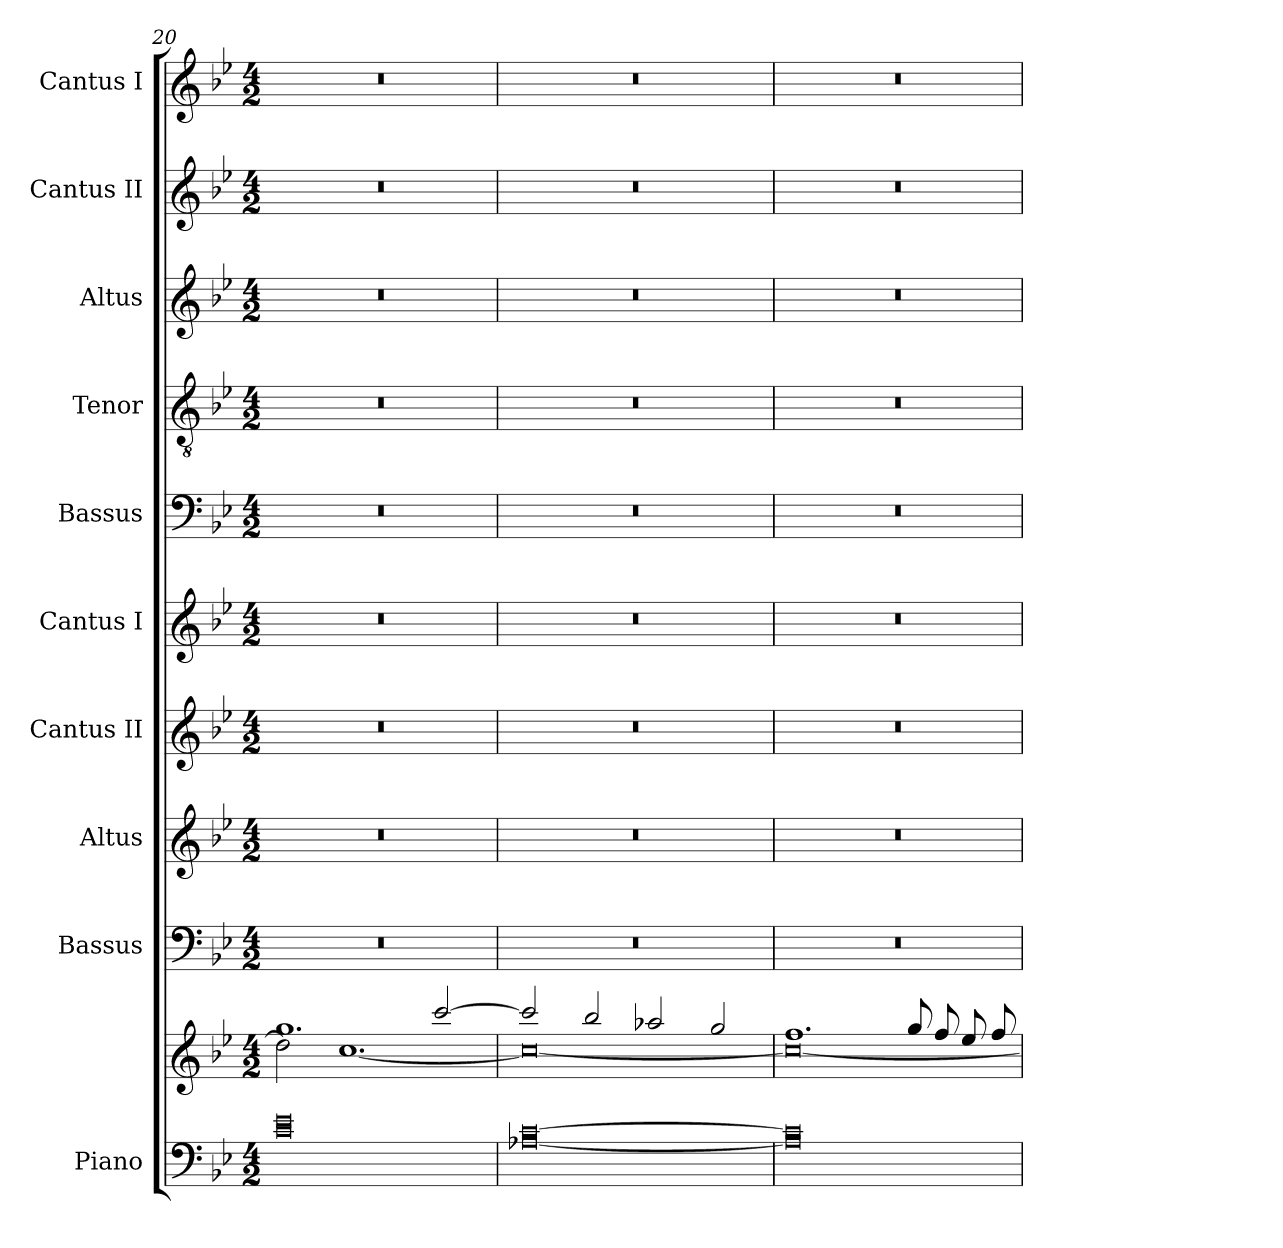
**kern	**kern	**kern	**kern	**kern	**kern	**kern	**kern	**kern	**kern	**kern
*part10	*part10	*part9	*part8	*part7	*part6	*part5	*part4	*part3	*part2	*part1
*staff11	*staff10	*staff9	*staff8	*staff7	*staff6	*staff5	*staff4	*staff3	*staff2	*staff1
*I"Piano	*	*I"Bassus	*I"Altus	*I"Cantus II	*I"Cantus I	*I"Bassus	*I"Tenor	*I"Altus	*I"Cantus II	*I"Cantus I
*I'Pno	*	*I'B.	*I'A.	*I'C.2	*I'C.1	*I'B.	*I'T.	*I'A.	*I'C.2	*I'C.1
*clefF4	*clefG2	*clefF4	*clefG2	*clefG2	*clefG2	*clefF4	*clefGv2	*clefG2	*clefG2	*clefG2
*	*	*	*	*	*	*	*ITrd7c12	*	*	*
*k[b-e-]	*k[b-e-]	*k[b-e-]	*k[b-e-]	*k[b-e-]	*k[b-e-]	*k[b-e-]	*k[b-e-]	*k[b-e-]	*k[b-e-]	*k[b-e-]
*B-:	*B-:	*B-:	*B-:	*B-:	*B-:	*B-:	*B-:	*B-:	*B-:	*B-:
*M4/2	*M4/2	*M4/2	*M4/2	*M4/2	*M4/2	*M4/2	*M4/2	*M4/2	*M4/2	*M4/2
=20	=20	=20	=20	=20	=20	=20	=20	=20	=20	=20
*	*^	*	*	*	*	*	*	*	*	*
!	!	!	!LO:N:vis=1	!LO:N:vis=1	!LO:N:vis=1	!LO:N:vis=1	!LO:N:vis=1	!LO:N:vis=1	!LO:N:vis=1	!LO:N:vis=1	!LO:N:vis=1
0ci 0e-i	1.ggi	2ddi\]	0r	0r	0r	0r	0r	0r	0r	0r	0r
.	.	[1.cci	.	.	.	.	.	.	.	.	.
.	[2ccci/	.	.	.	.	.	.	.	.	.	.
=21	=21	=21	=21	=21	=21	=21	=21	=21	=21	=21	=21
!	!	!	!LO:N:vis=1	!LO:N:vis=1	!LO:N:vis=1	!LO:N:vis=1	!LO:N:vis=1	!LO:N:vis=1	!LO:N:vis=1	!LO:N:vis=1	!LO:N:vis=1
[0A-Xi [0ci	2ccci/]	0cci_	0r	0r	0r	0r	0r	0r	0r	0r	0r
.	2bb-i/	.	.	.	.	.	.	.	.	.	.
.	2aa-Xi/	.	.	.	.	.	.	.	.	.	.
.	2ggi/	.	.	.	.	.	.	.	.	.	.
=22	=22	=22	=22	=22	=22	=22	=22	=22	=22	=22	=22
!	!	!	!LO:N:vis=1	!LO:N:vis=1	!LO:N:vis=1	!LO:N:vis=1	!LO:N:vis=1	!LO:N:vis=1	!LO:N:vis=1	!LO:N:vis=1	!LO:N:vis=1
0A-i] 0ci]	1.ffi	0cci_	0r	0r	0r	0r	0r	0r	0r	0r	0r
.	8ggi/	.	.	.	.	.	.	.	.	.	.
.	8ffi/	.	.	.	.	.	.	.	.	.	.
.	8ee-i/	.	.	.	.	.	.	.	.	.	.
.	8ffi/	.	.	.	.	.	.	.	.	.	.
*	*v	*v	*	*	*	*	*	*	*	*	*
=	=	=	=	=	=	=	=	=	=	=
*-	*-	*-	*-	*-	*-	*-	*-	*-	*-	*-
